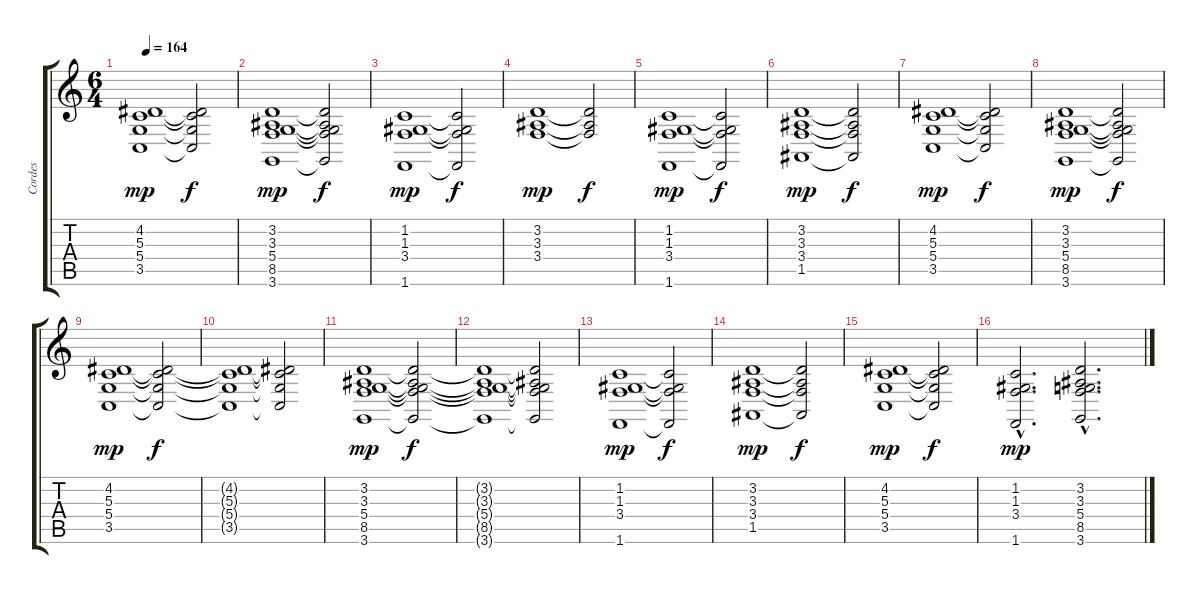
\track ("Cordes" "Cordes") {instrument stringensemble2}
\staff {score tabs}
\tuning (E4 B3 G3 D3 A2 E2) {hide}
\ts (6 4)
\tempo 164
\clef g2
\ks c
(4.2 5.3 5.4 3.5).1{dy mp} (4.2{t} 5.3{t} 5.4{t} 3.5{t}).2{dy f} |
(3.2 3.3 5.4 8.5 3.6).1{dy mp} (3.2{t} 3.3{t} 5.4{t} 8.5{t} 3.6{t}).2{dy f} |
(1.2 1.3 3.4 1.6).1{dy mp} (1.2{t} 1.3{t} 3.4{t} 1.6{t}).2{dy f} |
(3.2 3.3 3.4).1{dy mp} (3.2{t} 3.3{t} 3.4{t}).2{dy f} |
(1.2 1.3 3.4 1.6).1{dy mp} (1.2{t} 1.3{t} 3.4{t} 1.6{t}).2{dy f} |
(3.2 3.3 3.4 1.5).1{dy mp} (3.2{t} 3.3{t} 3.4{t} 1.5{t}).2{dy f} |
(4.2 5.3 5.4 3.5).1{dy mp} (4.2{t} 5.3{t} 5.4{t} 3.5{t}).2{dy f} |
(3.2 3.3 5.4 8.5 3.6).1{dy mp} (3.2{t} 3.3{t} 5.4{t} 8.5{t} 3.6{t}).2{dy f} |
(4.2 5.3 5.4 3.5).1{dy mp} (4.2{t} 5.3{t} 5.4{t} 3.5{t}).2{dy f} |
(4.2{t} 5.3{t} 5.4{t} 3.5{t}).1 (4.2{t} 5.3{t} 5.4{t} 3.5{t}).2 |
(3.2 3.3 5.4 8.5 3.6).1{dy mp} (3.2{t} 3.3{t} 5.4{t} 8.5{t} 3.6{t}).2{dy f} |
(3.2{t} 3.3{t} 5.4{t} 8.5{t} 3.6{t}).1 (3.2{t} 3.3{t} 5.4{t} 8.5{t} 3.6{t}).2 |
(1.2 1.3 3.4 1.6).1{dy mp} (1.2{t} 1.3{t} 3.4{t} 1.6{t}).2{dy f} |
(3.2 3.3 3.4 1.5).1{dy mp} (3.2{t} 3.3{t} 3.4{t} 1.5{t}).2{dy f} |
(4.2 5.3 5.4 3.5).1{dy mp} (4.2{t} 5.3{t} 5.4{t} 3.5{t}).2{dy f} |
(1.2{hac} 1.3{hac} 3.4{hac} 1.6{hac}).2{d dy mp} (3.2{hac} 3.3{hac} 5.4{hac} 8.5{hac} 3.6{hac}).2{d}
